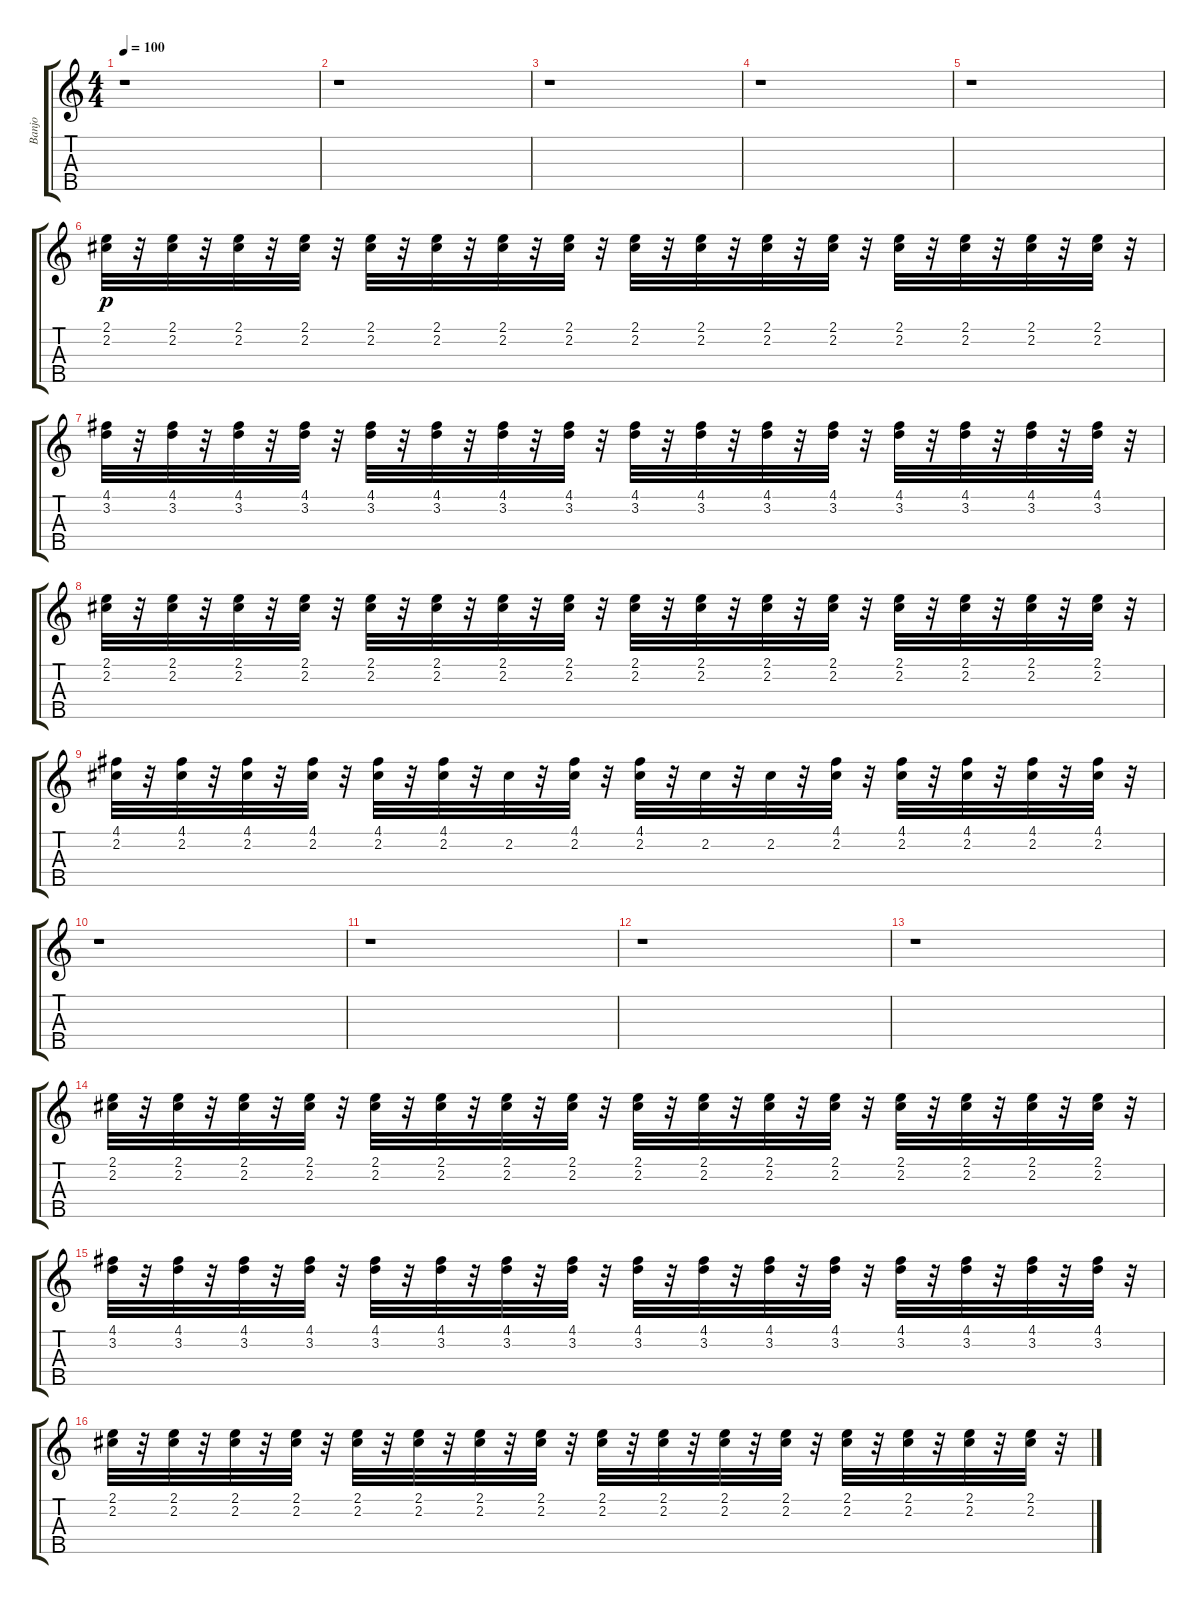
\track ("Banjo" "Banjo") {instrument banjo}
\staff {score tabs}
\tuning (D4 B3 G3 D3 G4) {hide}
\displaytranspose 12
\ts (4 4)
\tempo 100
\clef g2
\ks c
r.1{dy p} |
r.1 |
r.1 |
r.1 |
r.1 |
(2.1 2.2).32 r.32 (2.1 2.2).32 r.32 (2.1 2.2).32 r.32 (2.1 2.2).32 r.32 (2.1 2.2).32 r.32 (2.1 2.2).32 r.32 (2.1 2.2).32 r.32 (2.1 2.2).32 r.32 (2.1 2.2).32 r.32 (2.1 2.2).32 r.32 (2.1 2.2).32 r.32 (2.1 2.2).32 r.32 (2.1 2.2).32 r.32 (2.1 2.2).32 r.32 (2.1 2.2).32 r.32 (2.1 2.2).32 r.32 |
(4.1 3.2).32 r.32 (4.1 3.2).32 r.32 (4.1 3.2).32 r.32 (4.1 3.2).32 r.32 (4.1 3.2).32 r.32 (4.1 3.2).32 r.32 (4.1 3.2).32 r.32 (4.1 3.2).32 r.32 (4.1 3.2).32 r.32 (4.1 3.2).32 r.32 (4.1 3.2).32 r.32 (4.1 3.2).32 r.32 (4.1 3.2).32 r.32 (4.1 3.2).32 r.32 (4.1 3.2).32 r.32 (4.1 3.2).32 r.32 |
(2.1 2.2).32 r.32 (2.1 2.2).32 r.32 (2.1 2.2).32 r.32 (2.1 2.2).32 r.32 (2.1 2.2).32 r.32 (2.1 2.2).32 r.32 (2.1 2.2).32 r.32 (2.1 2.2).32 r.32 (2.1 2.2).32 r.32 (2.1 2.2).32 r.32 (2.1 2.2).32 r.32 (2.1 2.2).32 r.32 (2.1 2.2).32 r.32 (2.1 2.2).32 r.32 (2.1 2.2).32 r.32 (2.1 2.2).32 r.32 |
(4.1 2.2).32 r.32 (4.1 2.2).32 r.32 (4.1 2.2).32 r.32 (4.1 2.2).32 r.32 (4.1 2.2).32 r.32 (4.1 2.2).32 r.32 2.2.32 r.32 (4.1 2.2).32 r.32 (4.1 2.2).32 r.32 2.2.32 r.32 2.2.32 r.32 (4.1 2.2).32 r.32 (4.1 2.2).32 r.32 (4.1 2.2).32 r.32 (4.1 2.2).32 r.32 (4.1 2.2).32 r.32 |
r.1 |
r.1 |
r.1 |
r.1 |
(2.1 2.2).32 r.32 (2.1 2.2).32 r.32 (2.1 2.2).32 r.32 (2.1 2.2).32 r.32 (2.1 2.2).32 r.32 (2.1 2.2).32 r.32 (2.1 2.2).32 r.32 (2.1 2.2).32 r.32 (2.1 2.2).32 r.32 (2.1 2.2).32 r.32 (2.1 2.2).32 r.32 (2.1 2.2).32 r.32 (2.1 2.2).32 r.32 (2.1 2.2).32 r.32 (2.1 2.2).32 r.32 (2.1 2.2).32 r.32 |
(4.1 3.2).32 r.32 (4.1 3.2).32 r.32 (4.1 3.2).32 r.32 (4.1 3.2).32 r.32 (4.1 3.2).32 r.32 (4.1 3.2).32 r.32 (4.1 3.2).32 r.32 (4.1 3.2).32 r.32 (4.1 3.2).32 r.32 (4.1 3.2).32 r.32 (4.1 3.2).32 r.32 (4.1 3.2).32 r.32 (4.1 3.2).32 r.32 (4.1 3.2).32 r.32 (4.1 3.2).32 r.32 (4.1 3.2).32 r.32 |
(2.1 2.2).32 r.32 (2.1 2.2).32 r.32 (2.1 2.2).32 r.32 (2.1 2.2).32 r.32 (2.1 2.2).32 r.32 (2.1 2.2).32 r.32 (2.1 2.2).32 r.32 (2.1 2.2).32 r.32 (2.1 2.2).32 r.32 (2.1 2.2).32 r.32 (2.1 2.2).32 r.32 (2.1 2.2).32 r.32 (2.1 2.2).32 r.32 (2.1 2.2).32 r.32 (2.1 2.2).32 r.32 (2.1 2.2).32 r.32
